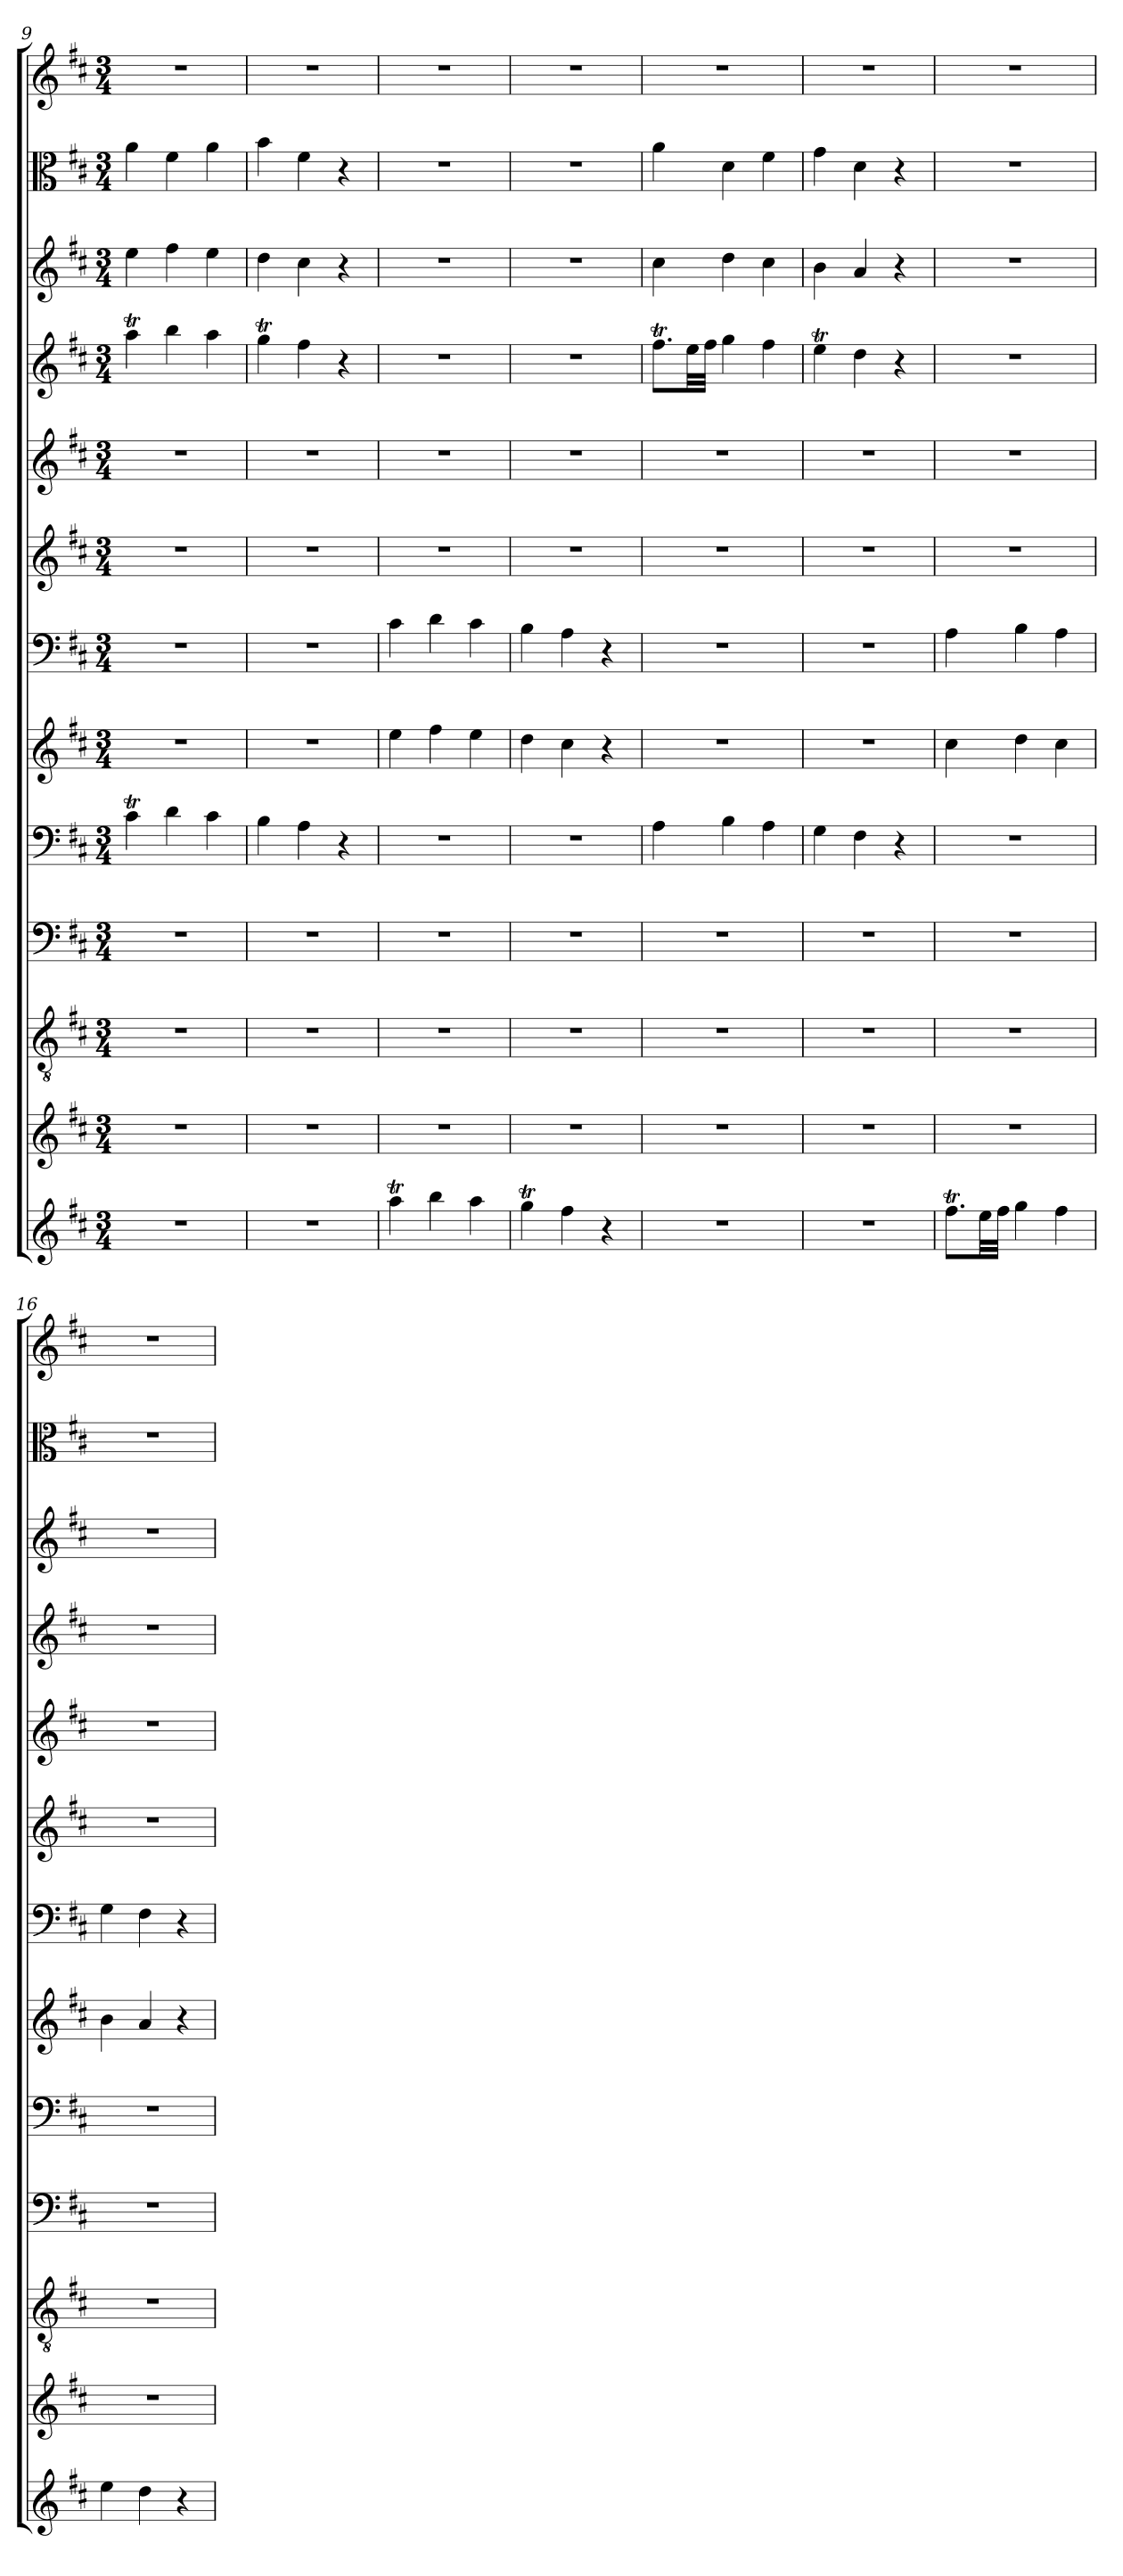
**kern	**kern	**kern	**kern	**kern	**kern	**kern	**kern	**kern	**kern	**kern	**kern	**kern
*part13	*part12	*part11	*part10	*part9	*part8	*part7	*part6	*part5	*part4	*part3	*part2	*part1
*staff13	*staff12	*staff11	*staff10	*staff9	*staff8	*staff7	*staff6	*staff5	*staff4	*staff3	*staff2	*staff1
*clefG2	*clefG2	*clefGv2	*clefF4	*clefF4	*clefG2	*clefF4	*clefG2	*clefG2	*clefG2	*clefG2	*clefC3	*clefG2
*k[f#c#]	*k[f#c#]	*k[f#c#]	*k[f#c#]	*k[f#c#]	*k[f#c#]	*k[f#c#]	*k[f#c#]	*k[f#c#]	*k[f#c#]	*k[f#c#]	*k[f#c#]	*k[f#c#]
*D:	*D:	*D:	*D:	*D:	*D:	*D:	*D:	*D:	*D:	*D:	*D:	*D:
*M3/4	*M3/4	*M3/4	*M3/4	*M3/4	*M3/4	*M3/4	*M3/4	*M3/4	*M3/4	*M3/4	*M3/4	*M3/4
=9	=9	=9	=9	=9	=9	=9	=9	=9	=9	=9	=9	=9
2.r	2.r	2.r	2.r	4c#t\	2.r	2.r	2.r	2.r	4aaT\	4ee\	4a\	2.r
.	.	.	.	4d\	.	.	.	.	4bb\	4ff#\	4f#\	.
.	.	.	.	4c#\	.	.	.	.	4aa\	4ee\	4a\	.
=10	=10	=10	=10	=10	=10	=10	=10	=10	=10	=10	=10	=10
2.r	2.r	2.r	2.r	4B\	2.r	2.r	2.r	2.r	4ggT\	4dd\	4b\	2.r
.	.	.	.	4A\	.	.	.	.	4ff#\	4cc#\	4f#\	.
.	.	.	.	4r	.	.	.	.	4r	4r	4r	.
=11	=11	=11	=11	=11	=11	=11	=11	=11	=11	=11	=11	=11
4aaT\	2.r	2.r	2.r	2.r	4ee\	4c#\	2.r	2.r	2.r	2.r	2.r	2.r
4bb\	.	.	.	.	4ff#\	4d\	.	.	.	.	.	.
4aa\	.	.	.	.	4ee\	4c#\	.	.	.	.	.	.
=12	=12	=12	=12	=12	=12	=12	=12	=12	=12	=12	=12	=12
4ggT\	2.r	2.r	2.r	2.r	4dd\	4B\	2.r	2.r	2.r	2.r	2.r	2.r
4ff#\	.	.	.	.	4cc#\	4A\	.	.	.	.	.	.
4r	.	.	.	.	4r	4r	.	.	.	.	.	.
=13	=13	=13	=13	=13	=13	=13	=13	=13	=13	=13	=13	=13
2.r	2.r	2.r	2.r	4A\	2.r	2.r	2.r	2.r	8.ff#t\L	4cc#\	4a\	2.r
.	.	.	.	.	.	.	.	.	32ee\LL	.	.	.
.	.	.	.	.	.	.	.	.	32ff#\JJJ	.	.	.
.	.	.	.	4B\	.	.	.	.	4gg\	4dd\	4d\	.
.	.	.	.	4A\	.	.	.	.	4ff#\	4cc#\	4f#\	.
=14	=14	=14	=14	=14	=14	=14	=14	=14	=14	=14	=14	=14
2.r	2.r	2.r	2.r	4G\	2.r	2.r	2.r	2.r	4eeT\	4b\	4g\	2.r
.	.	.	.	4F#\	.	.	.	.	4dd\	4a/	4d\	.
.	.	.	.	4r	.	.	.	.	4r	4r	4r	.
=15	=15	=15	=15	=15	=15	=15	=15	=15	=15	=15	=15	=15
8.ff#t\L	2.r	2.r	2.r	2.r	4cc#\	4A\	2.r	2.r	2.r	2.r	2.r	2.r
32ee\LL	.	.	.	.	.	.	.	.	.	.	.	.
32ff#\JJJ	.	.	.	.	.	.	.	.	.	.	.	.
4gg\	.	.	.	.	4dd\	4B\	.	.	.	.	.	.
4ff#\	.	.	.	.	4cc#\	4A\	.	.	.	.	.	.
=16	=16	=16	=16	=16	=16	=16	=16	=16	=16	=16	=16	=16
4ee\	2.r	2.r	2.r	2.r	4b\	4G\	2.r	2.r	2.r	2.r	2.r	2.r
4dd\	.	.	.	.	4a/	4F#\	.	.	.	.	.	.
4r	.	.	.	.	4r	4r	.	.	.	.	.	.
=	=	=	=	=	=	=	=	=	=	=	=	=
*-	*-	*-	*-	*-	*-	*-	*-	*-	*-	*-	*-	*-
